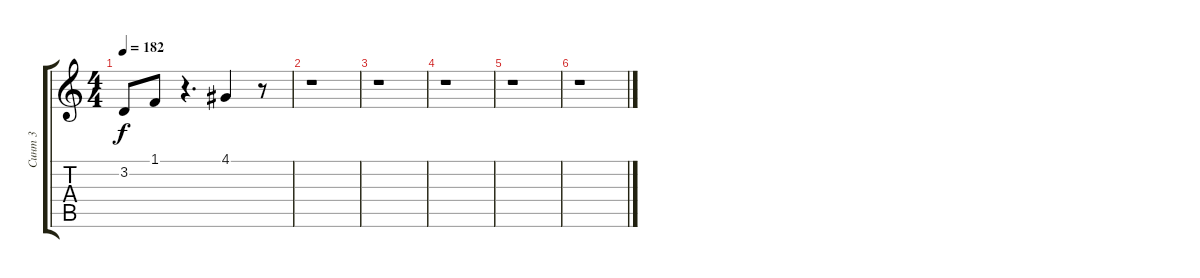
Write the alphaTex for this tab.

\track ("Синт 3" "Синт 3") {instrument xylophone}
\staff {score tabs}
\tuning (E4 B3 G3 D3 A2 E2) {hide}
\ts (4 4)
\tempo 182
\clef g2
\ks c
3.2.8{dy f} 1.1.8 r.4{d} 4.1.4 r.8 |
r.1 |
r.1 |
r.1 |
r.1 |
r.1
